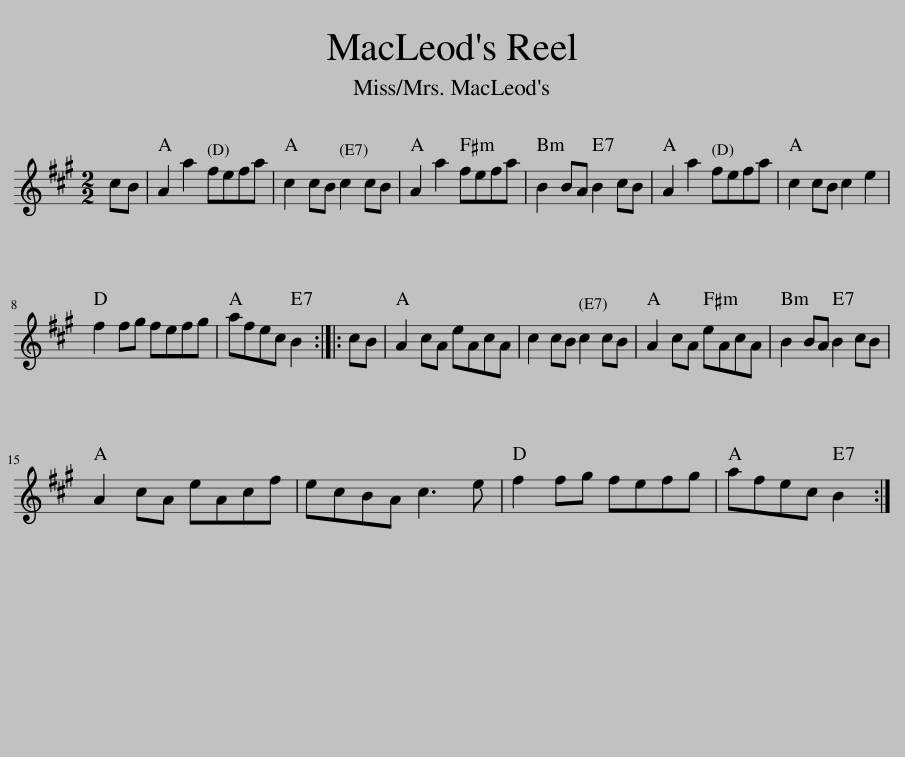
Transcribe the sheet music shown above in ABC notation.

X:1
L:1/8
M:2/2
I:linebreak $
K:A
V:1 treble
V:1
 cB | A2 a2 fefa | c2 cB c2 cB | A2 a2 fefa | B2 BA B2 cB | %5
 A2 a2 fefa | c2 cB c2 e2 |$ f2 fg fefg | afec B2 :: cB | %10
 A2 cA eAcA | c2 cB c2 cB | A2 cA eAcA | B2 BA B2 cB |$ A2 cA eAcf | %15
 ecBA c3 e | f2 fg fefg | afec B2 :| %18
